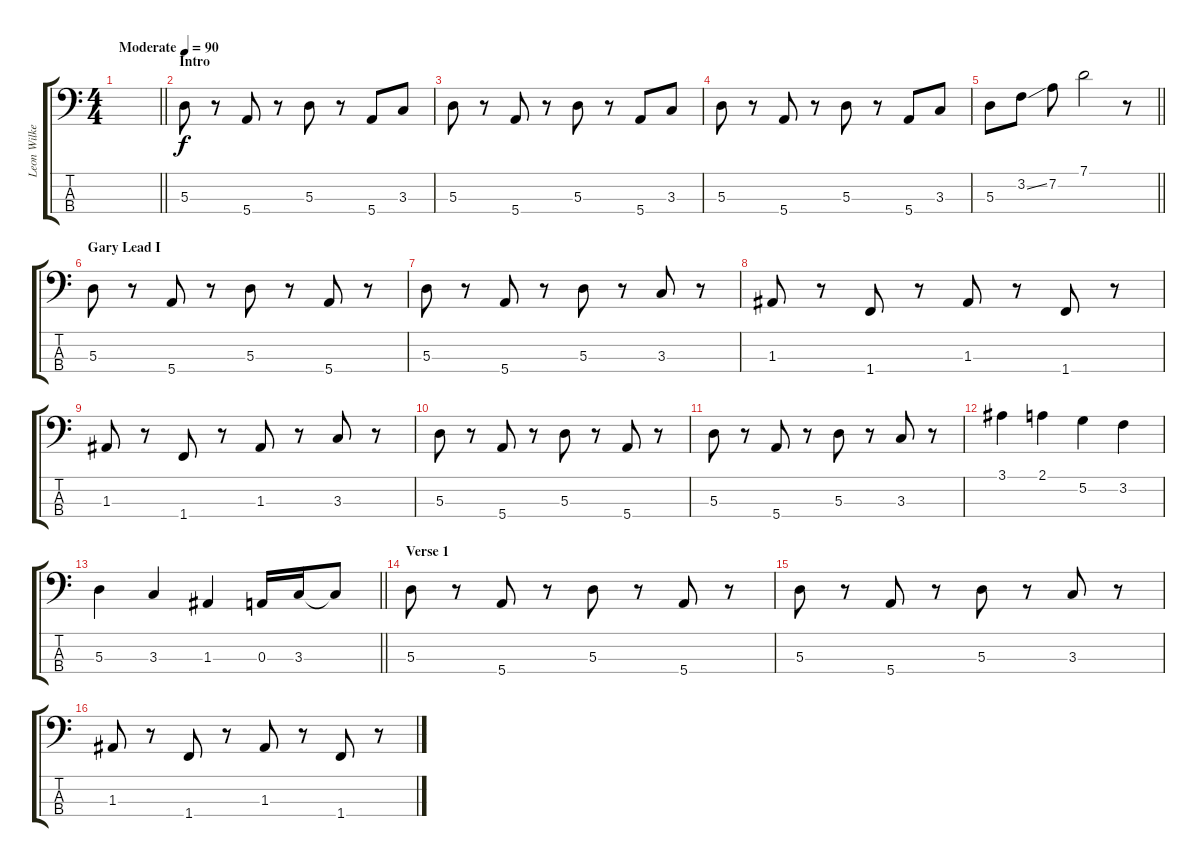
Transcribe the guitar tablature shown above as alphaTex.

\track ("Leon Wilkeson (Bass Guitar)" "Leon Wilke") {instrument electricbasspick}
\staff {score tabs}
\tuning (G2 D2 A1 E1) {hide}
\ts (4 4)
\tempo (90 "Moderate")
\clef f4
\barLineRight lightlight
\ks c
|
\section ("" "Intro")
5.3.8 r.8 5.4.8 r.8 5.3.8 r.8 5.4.8 3.3.8 |
5.3.8 r.8 5.4.8 r.8 5.3.8 r.8 5.4.8 3.3.8 |
5.3.8 r.8 5.4.8 r.8 5.3.8 r.8 5.4.8 3.3.8 |
\barLineRight lightlight
5.3.8 3.2{ss}.8 7.2.8 7.1.2 r.8 |
\section ("" "Gary Lead I")
5.3.8 r.8 5.4.8 r.8 5.3.8 r.8 5.4.8 r.8 |
5.3.8 r.8 5.4.8 r.8 5.3.8 r.8 3.3.8 r.8 |
1.3.8 r.8 1.4.8 r.8 1.3.8 r.8 1.4.8 r.8 |
1.3.8 r.8 1.4.8 r.8 1.3.8 r.8 3.3.8 r.8 |
5.3.8 r.8 5.4.8 r.8 5.3.8 r.8 5.4.8 r.8 |
5.3.8 r.8 5.4.8 r.8 5.3.8 r.8 3.3.8 r.8 |
3.1.4 2.1.4 5.2.4 3.2.4 |
\barLineRight lightlight
5.3.4 3.3.4 1.3.4 0.3.16 3.3.16 3.3{t}.8 |
\section ("" "Verse 1")
5.3.8 r.8 5.4.8 r.8 5.3.8 r.8 5.4.8 r.8 |
5.3.8 r.8 5.4.8 r.8 5.3.8 r.8 3.3.8 r.8 |
1.3.8 r.8 1.4.8 r.8 1.3.8 r.8 1.4.8 r.8
